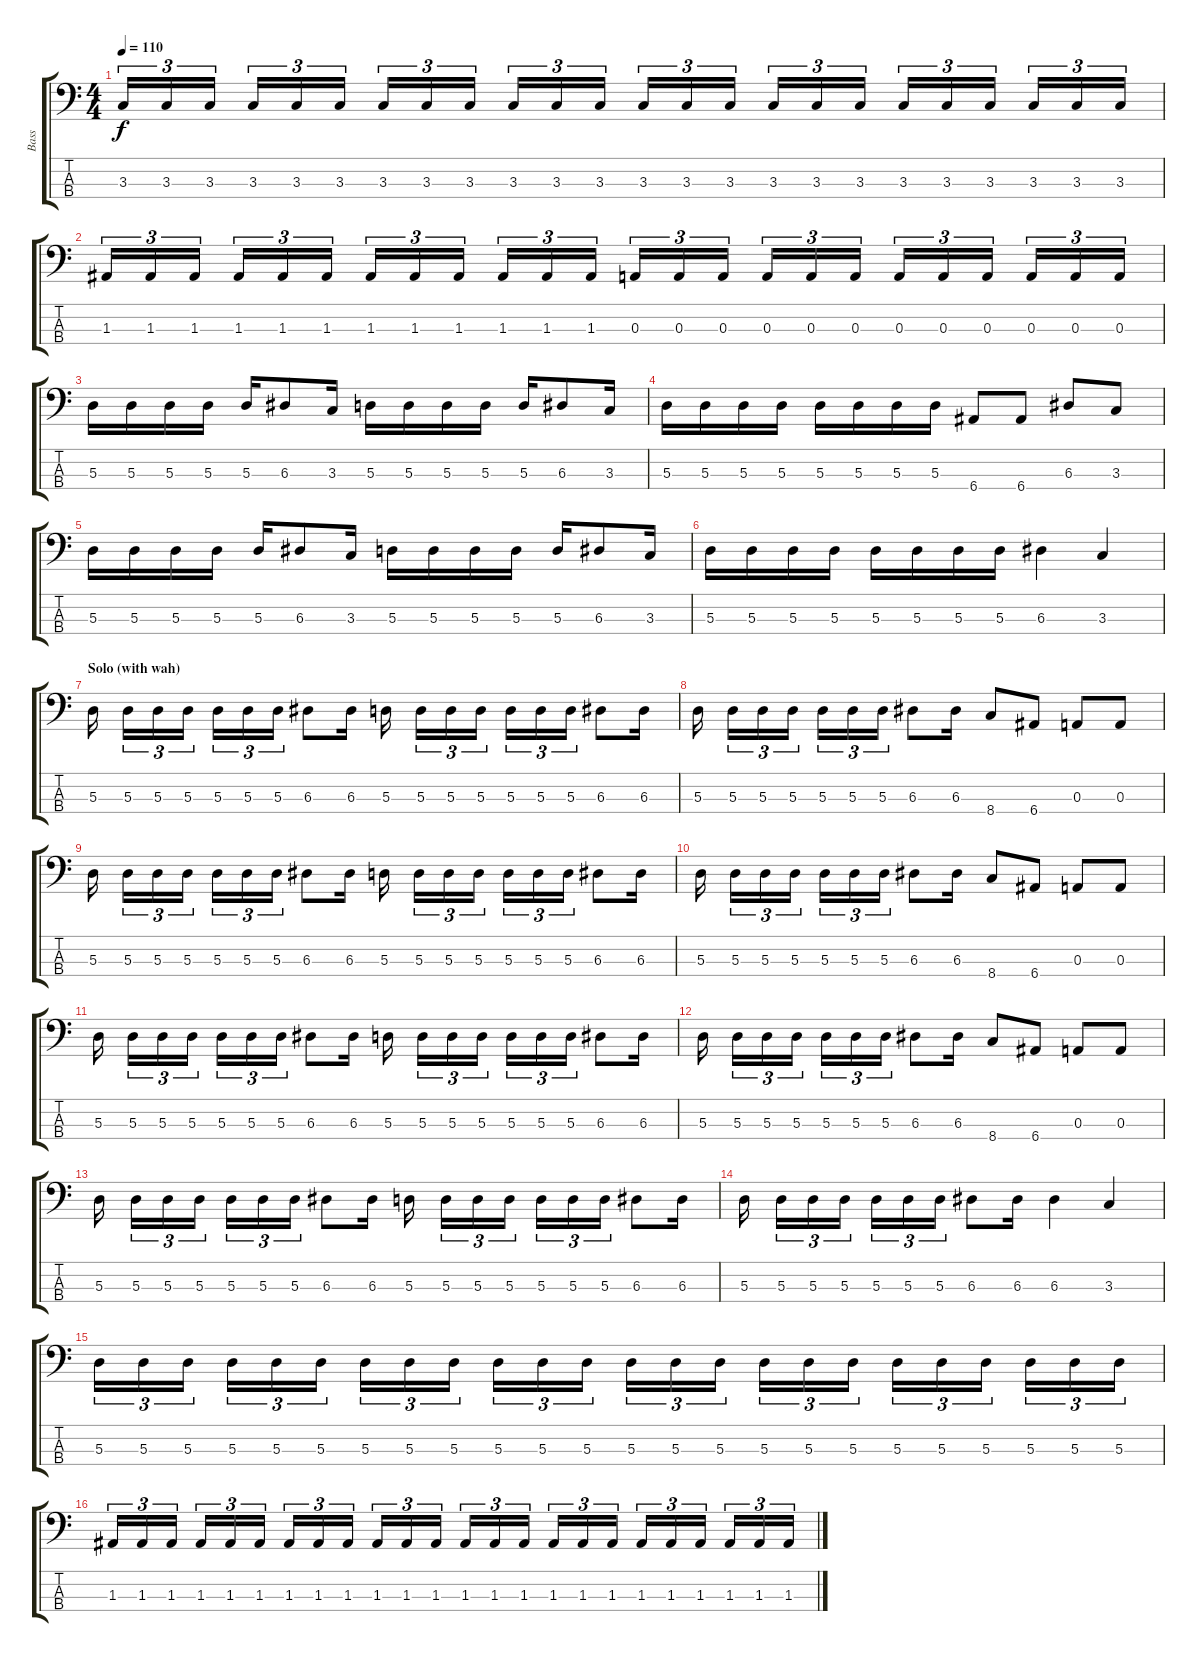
\track ("Bass" "Bass") {instrument electricbassfinger}
\staff {score tabs}
\tuning (G2 D2 A1 E1) {hide}
\ts (4 4)
\tempo 110
\clef f4
\ks c
3.3.16{tu (3 2) dy f} 3.3.16{tu (3 2)} 3.3.16{tu (3 2)} 3.3.16{tu (3 2)} 3.3.16{tu (3 2)} 3.3.16{tu (3 2)} 3.3.16{tu (3 2)} 3.3.16{tu (3 2)} 3.3.16{tu (3 2)} 3.3.16{tu (3 2)} 3.3.16{tu (3 2)} 3.3.16{tu (3 2)} 3.3.16{tu (3 2)} 3.3.16{tu (3 2)} 3.3.16{tu (3 2)} 3.3.16{tu (3 2)} 3.3.16{tu (3 2)} 3.3.16{tu (3 2)} 3.3.16{tu (3 2)} 3.3.16{tu (3 2)} 3.3.16{tu (3 2)} 3.3.16{tu (3 2)} 3.3.16{tu (3 2)} 3.3.16{tu (3 2)} |
1.3.16{tu (3 2)} 1.3.16{tu (3 2)} 1.3.16{tu (3 2)} 1.3.16{tu (3 2)} 1.3.16{tu (3 2)} 1.3.16{tu (3 2)} 1.3.16{tu (3 2)} 1.3.16{tu (3 2)} 1.3.16{tu (3 2)} 1.3.16{tu (3 2)} 1.3.16{tu (3 2)} 1.3.16{tu (3 2)} 0.3.16{tu (3 2)} 0.3.16{tu (3 2)} 0.3.16{tu (3 2)} 0.3.16{tu (3 2)} 0.3.16{tu (3 2)} 0.3.16{tu (3 2)} 0.3.16{tu (3 2)} 0.3.16{tu (3 2)} 0.3.16{tu (3 2)} 0.3.16{tu (3 2)} 0.3.16{tu (3 2)} 0.3.16{tu (3 2)} |
5.3.16 5.3.16 5.3.16 5.3.16 5.3.16 6.3.8 3.3.16 5.3.16 5.3.16 5.3.16 5.3.16 5.3.16 6.3.8 3.3.16 |
5.3.16 5.3.16 5.3.16 5.3.16 5.3.16 5.3.16 5.3.16 5.3.16 6.4.8 6.4.8 6.3.8 3.3.8 |
5.3.16 5.3.16 5.3.16 5.3.16 5.3.16 6.3.8 3.3.16 5.3.16 5.3.16 5.3.16 5.3.16 5.3.16 6.3.8 3.3.16 |
5.3.16 5.3.16 5.3.16 5.3.16 5.3.16 5.3.16 5.3.16 5.3.16 6.3.4 3.3.4 |
\section ("" "Solo (with wah)")
5.3.16 5.3.16{tu (3 2)} 5.3.16{tu (3 2)} 5.3.16{tu (3 2)} 5.3.16{tu (3 2)} 5.3.16{tu (3 2)} 5.3.16{tu (3 2)} 6.3.8 6.3.16 5.3.16 5.3.16{tu (3 2)} 5.3.16{tu (3 2)} 5.3.16{tu (3 2)} 5.3.16{tu (3 2)} 5.3.16{tu (3 2)} 5.3.16{tu (3 2)} 6.3.8 6.3.16 |
5.3.16 5.3.16{tu (3 2)} 5.3.16{tu (3 2)} 5.3.16{tu (3 2)} 5.3.16{tu (3 2)} 5.3.16{tu (3 2)} 5.3.16{tu (3 2)} 6.3.8 6.3.16 8.4.8 6.4.8 0.3.8 0.3.8 |
5.3.16 5.3.16{tu (3 2)} 5.3.16{tu (3 2)} 5.3.16{tu (3 2)} 5.3.16{tu (3 2)} 5.3.16{tu (3 2)} 5.3.16{tu (3 2)} 6.3.8 6.3.16 5.3.16 5.3.16{tu (3 2)} 5.3.16{tu (3 2)} 5.3.16{tu (3 2)} 5.3.16{tu (3 2)} 5.3.16{tu (3 2)} 5.3.16{tu (3 2)} 6.3.8 6.3.16 |
5.3.16 5.3.16{tu (3 2)} 5.3.16{tu (3 2)} 5.3.16{tu (3 2)} 5.3.16{tu (3 2)} 5.3.16{tu (3 2)} 5.3.16{tu (3 2)} 6.3.8 6.3.16 8.4.8 6.4.8 0.3.8 0.3.8 |
5.3.16 5.3.16{tu (3 2)} 5.3.16{tu (3 2)} 5.3.16{tu (3 2)} 5.3.16{tu (3 2)} 5.3.16{tu (3 2)} 5.3.16{tu (3 2)} 6.3.8 6.3.16 5.3.16 5.3.16{tu (3 2)} 5.3.16{tu (3 2)} 5.3.16{tu (3 2)} 5.3.16{tu (3 2)} 5.3.16{tu (3 2)} 5.3.16{tu (3 2)} 6.3.8 6.3.16 |
5.3.16 5.3.16{tu (3 2)} 5.3.16{tu (3 2)} 5.3.16{tu (3 2)} 5.3.16{tu (3 2)} 5.3.16{tu (3 2)} 5.3.16{tu (3 2)} 6.3.8 6.3.16 8.4.8 6.4.8 0.3.8 0.3.8 |
5.3.16 5.3.16{tu (3 2)} 5.3.16{tu (3 2)} 5.3.16{tu (3 2)} 5.3.16{tu (3 2)} 5.3.16{tu (3 2)} 5.3.16{tu (3 2)} 6.3.8 6.3.16 5.3.16 5.3.16{tu (3 2)} 5.3.16{tu (3 2)} 5.3.16{tu (3 2)} 5.3.16{tu (3 2)} 5.3.16{tu (3 2)} 5.3.16{tu (3 2)} 6.3.8 6.3.16 |
5.3.16 5.3.16{tu (3 2)} 5.3.16{tu (3 2)} 5.3.16{tu (3 2)} 5.3.16{tu (3 2)} 5.3.16{tu (3 2)} 5.3.16{tu (3 2)} 6.3.8 6.3.16 6.3.4 3.3.4 |
5.3.16{tu (3 2)} 5.3.16{tu (3 2)} 5.3.16{tu (3 2)} 5.3.16{tu (3 2)} 5.3.16{tu (3 2)} 5.3.16{tu (3 2)} 5.3.16{tu (3 2)} 5.3.16{tu (3 2)} 5.3.16{tu (3 2)} 5.3.16{tu (3 2)} 5.3.16{tu (3 2)} 5.3.16{tu (3 2)} 5.3.16{tu (3 2)} 5.3.16{tu (3 2)} 5.3.16{tu (3 2)} 5.3.16{tu (3 2)} 5.3.16{tu (3 2)} 5.3.16{tu (3 2)} 5.3.16{tu (3 2)} 5.3.16{tu (3 2)} 5.3.16{tu (3 2)} 5.3.16{tu (3 2)} 5.3.16{tu (3 2)} 5.3.16{tu (3 2)} |
1.3.16{tu (3 2)} 1.3.16{tu (3 2)} 1.3.16{tu (3 2)} 1.3.16{tu (3 2)} 1.3.16{tu (3 2)} 1.3.16{tu (3 2)} 1.3.16{tu (3 2)} 1.3.16{tu (3 2)} 1.3.16{tu (3 2)} 1.3.16{tu (3 2)} 1.3.16{tu (3 2)} 1.3.16{tu (3 2)} 1.3.16{tu (3 2)} 1.3.16{tu (3 2)} 1.3.16{tu (3 2)} 1.3.16{tu (3 2)} 1.3.16{tu (3 2)} 1.3.16{tu (3 2)} 1.3.16{tu (3 2)} 1.3.16{tu (3 2)} 1.3.16{tu (3 2)} 1.3.16{tu (3 2)} 1.3.16{tu (3 2)} 1.3.16{tu (3 2)}
